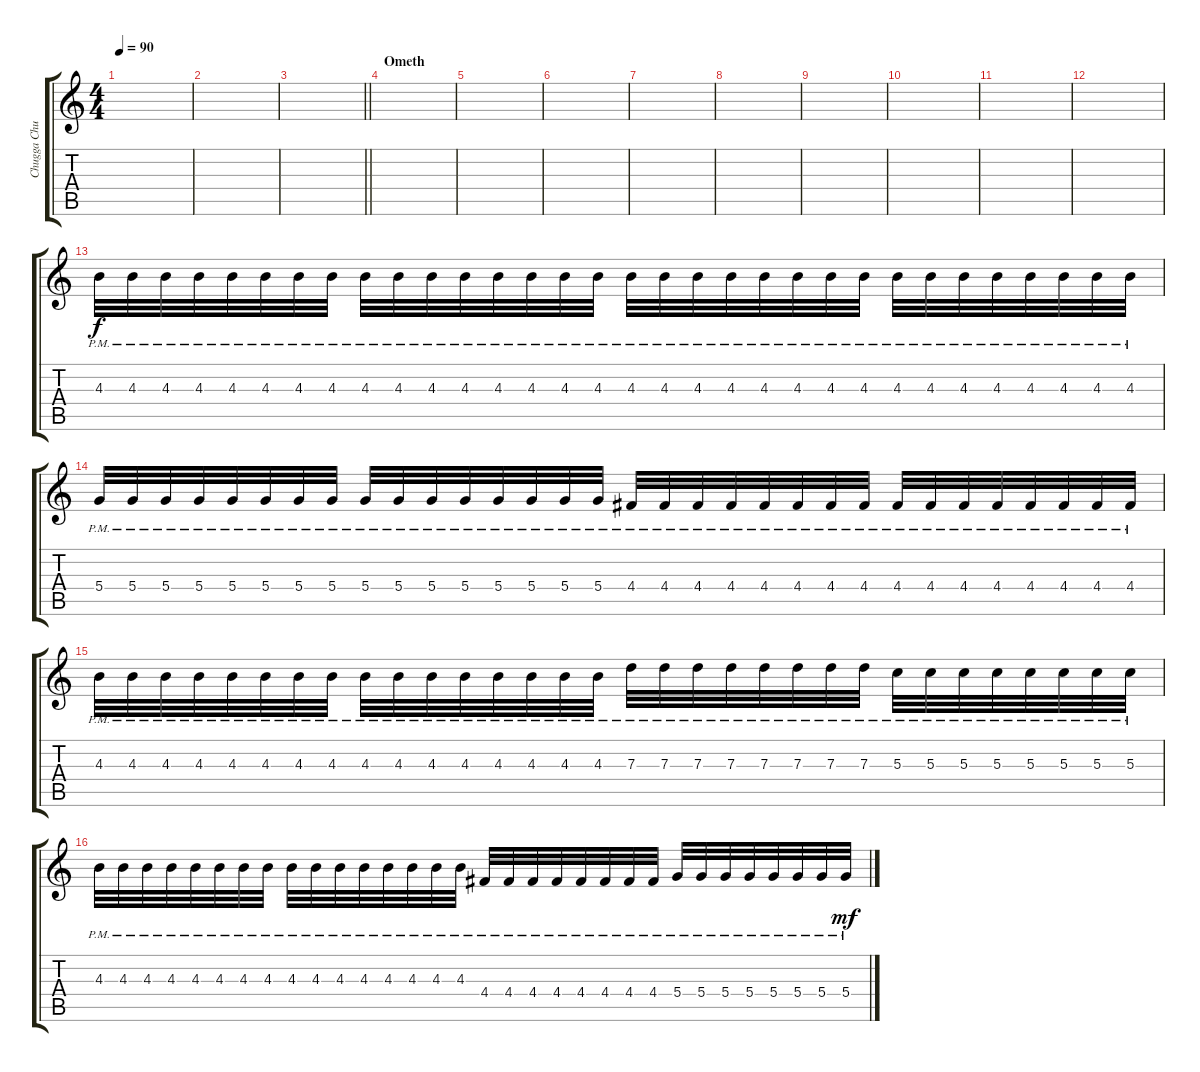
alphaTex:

\track ("Chugga Chugga #1" "Chugga Chu") {instrument distortionguitar}
\staff {score tabs}
\tuning (E4 B3 G3 D3 A2 E2) {hide}
\ts (4 4)
\tempo 90
\clef g2
\ks c
|
|
\barLineRight lightlight
|
\section ("" "Ometh")
|
|
|
|
|
|
|
|
|
4.3{pm}.32 4.3{pm}.32 4.3{pm}.32 4.3{pm}.32 4.3{pm}.32 4.3{pm}.32 4.3{pm}.32 4.3{pm}.32 4.3{pm}.32 4.3{pm}.32 4.3{pm}.32 4.3{pm}.32 4.3{pm}.32 4.3{pm}.32 4.3{pm}.32 4.3{pm}.32 4.3{pm}.32 4.3{pm}.32 4.3{pm}.32 4.3{pm}.32 4.3{pm}.32 4.3{pm}.32 4.3{pm}.32 4.3{pm}.32 4.3{pm}.32 4.3{pm}.32 4.3{pm}.32 4.3{pm}.32 4.3{pm}.32 4.3{pm}.32 4.3{pm}.32 4.3{pm}.32 |
5.4{pm}.32 5.4{pm}.32 5.4{pm}.32 5.4{pm}.32 5.4{pm}.32 5.4{pm}.32 5.4{pm}.32 5.4{pm}.32 5.4{pm}.32 5.4{pm}.32 5.4{pm}.32 5.4{pm}.32 5.4{pm}.32 5.4{pm}.32 5.4{pm}.32 5.4{pm}.32 4.4{pm}.32 4.4{pm}.32 4.4{pm}.32 4.4{pm}.32 4.4{pm}.32 4.4{pm}.32 4.4{pm}.32 4.4{pm}.32 4.4{pm}.32 4.4{pm}.32 4.4{pm}.32 4.4{pm}.32 4.4{pm}.32 4.4{pm}.32 4.4{pm}.32 4.4{pm}.32 |
4.3{pm}.32 4.3{pm}.32 4.3{pm}.32 4.3{pm}.32 4.3{pm}.32 4.3{pm}.32 4.3{pm}.32 4.3{pm}.32 4.3{pm}.32 4.3{pm}.32 4.3{pm}.32 4.3{pm}.32 4.3{pm}.32 4.3{pm}.32 4.3{pm}.32 4.3{pm}.32 7.3{pm}.32 7.3{pm}.32 7.3{pm}.32 7.3{pm}.32 7.3{pm}.32 7.3{pm}.32 7.3{pm}.32 7.3{pm}.32 5.3{pm}.32 5.3{pm}.32 5.3{pm}.32 5.3{pm}.32 5.3{pm}.32 5.3{pm}.32 5.3{pm}.32 5.3{pm}.32 |
4.3{pm}.32{dy f} 4.3{pm}.32 4.3{pm}.32 4.3{pm}.32 4.3{pm}.32 4.3{pm}.32 4.3{pm}.32 4.3{pm}.32 4.3{pm}.32 4.3{pm}.32 4.3{pm}.32 4.3{pm}.32 4.3{pm}.32 4.3{pm}.32 4.3{pm}.32 4.3{pm}.32 4.4{pm}.32 4.4{pm}.32 4.4{pm}.32 4.4{pm}.32 4.4{pm}.32 4.4{pm}.32 4.4{pm}.32 4.4{pm}.32 5.4{pm}.32 5.4{pm}.32 5.4{pm}.32 5.4{pm}.32 5.4{pm}.32 5.4{pm}.32 5.4{pm}.32 5.4{pm}.32{dy mf}
